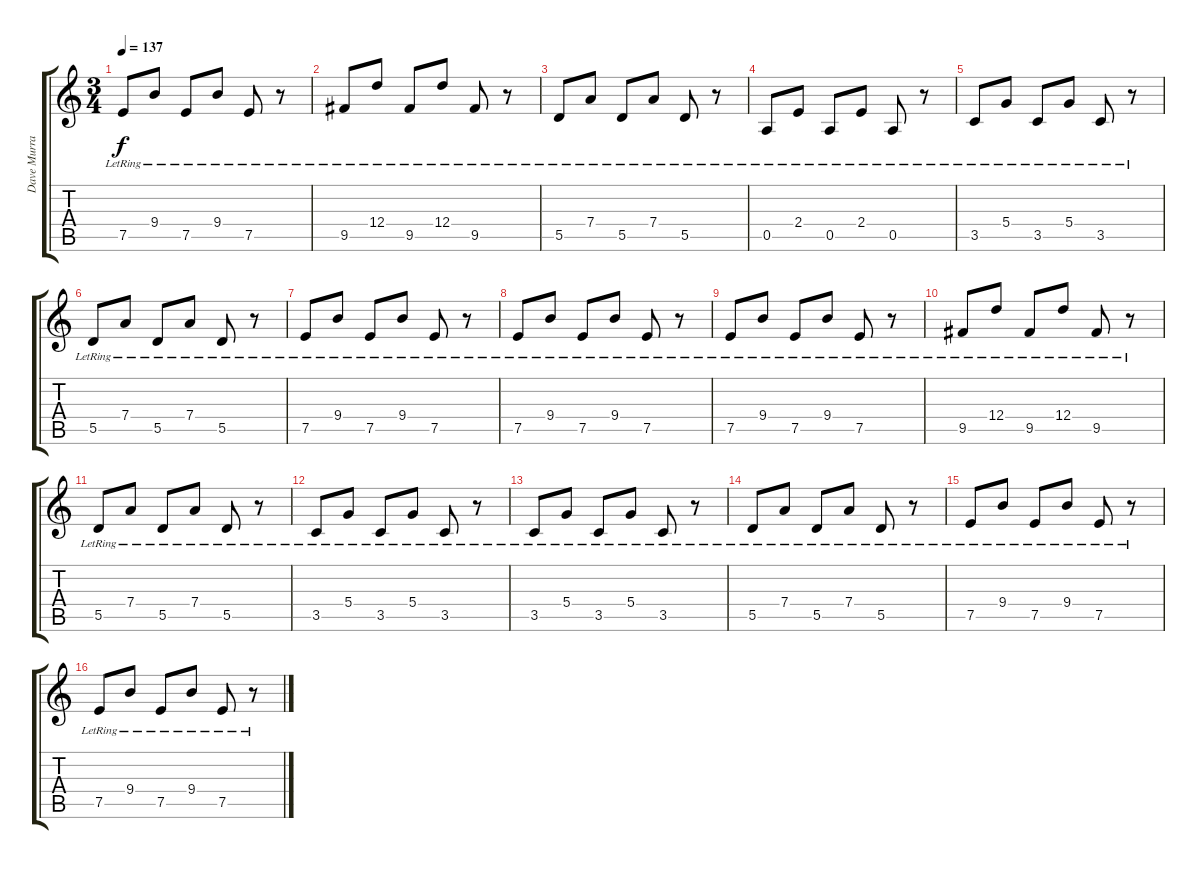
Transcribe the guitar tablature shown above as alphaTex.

\track ("Dave Murray" "Dave Murra") {instrument distortionguitar}
\staff {score tabs}
\tuning (E4 B3 G3 D3 A2 E2) {hide}
\ts (3 4)
\tempo 137
\clef g2
\ks c
7.5{lr}.8{dy f} 9.4{lr}.8 7.5{lr}.8 9.4{lr}.8 7.5{lr}.8 r.8 |
9.5{lr}.8 12.4{lr}.8 9.5{lr}.8 12.4{lr}.8 9.5{lr}.8 r.8 |
5.5{lr}.8 7.4{lr}.8 5.5{lr}.8 7.4{lr}.8 5.5{lr}.8 r.8 |
0.5{lr}.8 2.4{lr}.8 0.5{lr}.8 2.4{lr}.8 0.5{lr}.8 r.8 |
3.5{lr}.8 5.4{lr}.8 3.5{lr}.8 5.4{lr}.8 3.5{lr}.8 r.8 |
5.5{lr}.8 7.4{lr}.8 5.5{lr}.8 7.4{lr}.8 5.5{lr}.8 r.8 |
7.5{lr}.8 9.4{lr}.8 7.5{lr}.8 9.4{lr}.8 7.5{lr}.8 r.8 |
7.5{lr}.8 9.4{lr}.8 7.5{lr}.8 9.4{lr}.8 7.5{lr}.8 r.8 |
7.5{lr}.8 9.4{lr}.8 7.5{lr}.8 9.4{lr}.8 7.5{lr}.8 r.8 |
9.5{lr}.8 12.4{lr}.8 9.5{lr}.8 12.4{lr}.8 9.5{lr}.8 r.8 |
5.5{lr}.8 7.4{lr}.8 5.5{lr}.8 7.4{lr}.8 5.5{lr}.8 r.8 |
3.5{lr}.8 5.4{lr}.8 3.5{lr}.8 5.4{lr}.8 3.5{lr}.8 r.8 |
3.5{lr}.8 5.4{lr}.8 3.5{lr}.8 5.4{lr}.8 3.5{lr}.8 r.8 |
5.5{lr}.8 7.4{lr}.8 5.5{lr}.8 7.4{lr}.8 5.5{lr}.8 r.8 |
7.5{lr}.8 9.4{lr}.8 7.5{lr}.8 9.4{lr}.8 7.5{lr}.8 r.8 |
7.5{lr}.8 9.4{lr}.8 7.5{lr}.8 9.4{lr}.8 7.5{lr}.8 r.8
